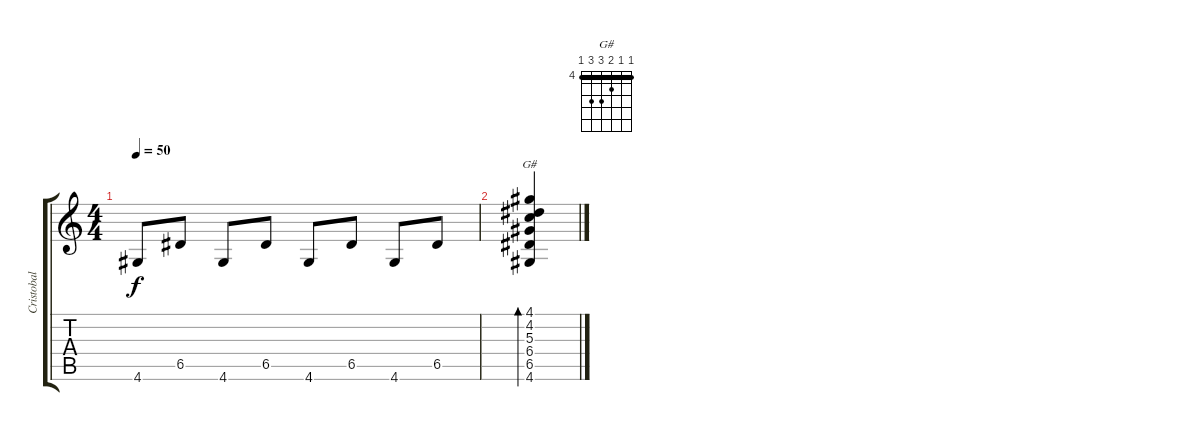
\track ("Cristobal" "Cristobal") {instrument distortionguitar}
\staff {score tabs}
\tuning (E4 B3 G3 D3 A2 E2) {hide}
\chord ("G#" 4 4 5 6 6 4) {firstfret 4 barre 4}
\ts (4 4)
\tempo 50
\clef g2
\ks c
4.6.8{dy f} 6.5.8 4.6.8 6.5.8 4.6.8 6.5.8 4.6.8 6.5.8 |
(4.1 4.2 5.3 6.4 6.5 4.6).4{bd 240 ch "G#"}
